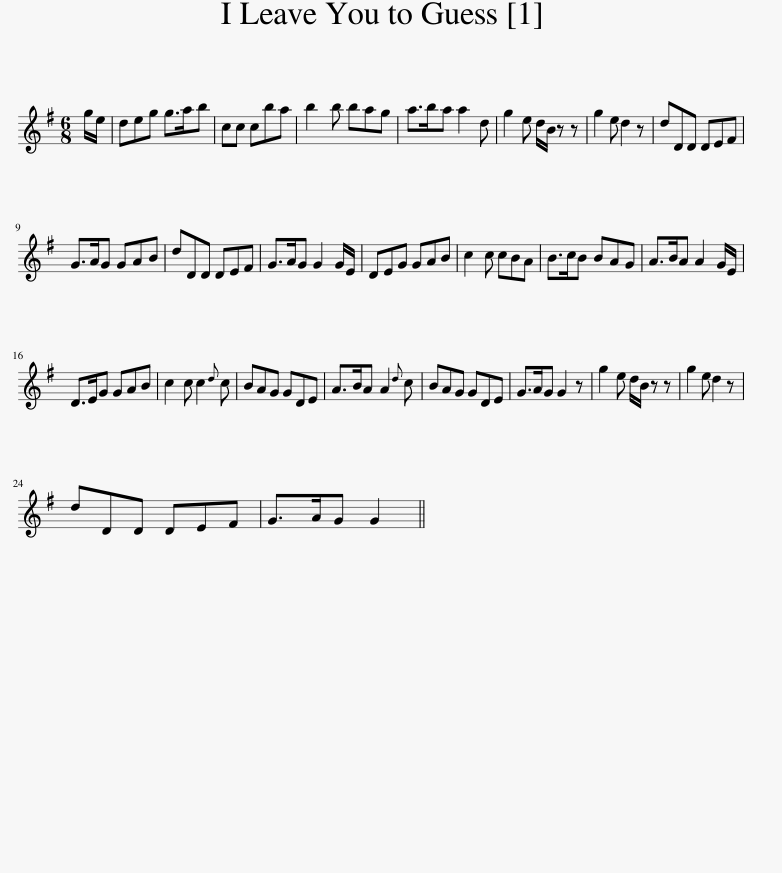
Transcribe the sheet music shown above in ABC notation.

X:1
L:1/8
M:6/8
I:linebreak $
K:G
V:1 treble
V:1
 g/e/ | deg g>ab | cc cba | b2 b bag | a>ba a2 d | %5
 g2 e d/B/ z z | g2 e d2 z | dDD DEF |$ G>AG GAB | dDD DEF | %10
 G>AG G2 G/E/ | DEG GAB | c2 c cBA | B>cB BAG | A>BA A2 G/E/ |$ %15
 D>EG GAB | c2 c c2{d} c | BAG GDE | A>BA A2{d} c | BAG GDE | %20
 G>AG G2 z | g2 e d/B/ z z | g2 e d2 z |$ dDD DEF | G>AG G2 || %25
